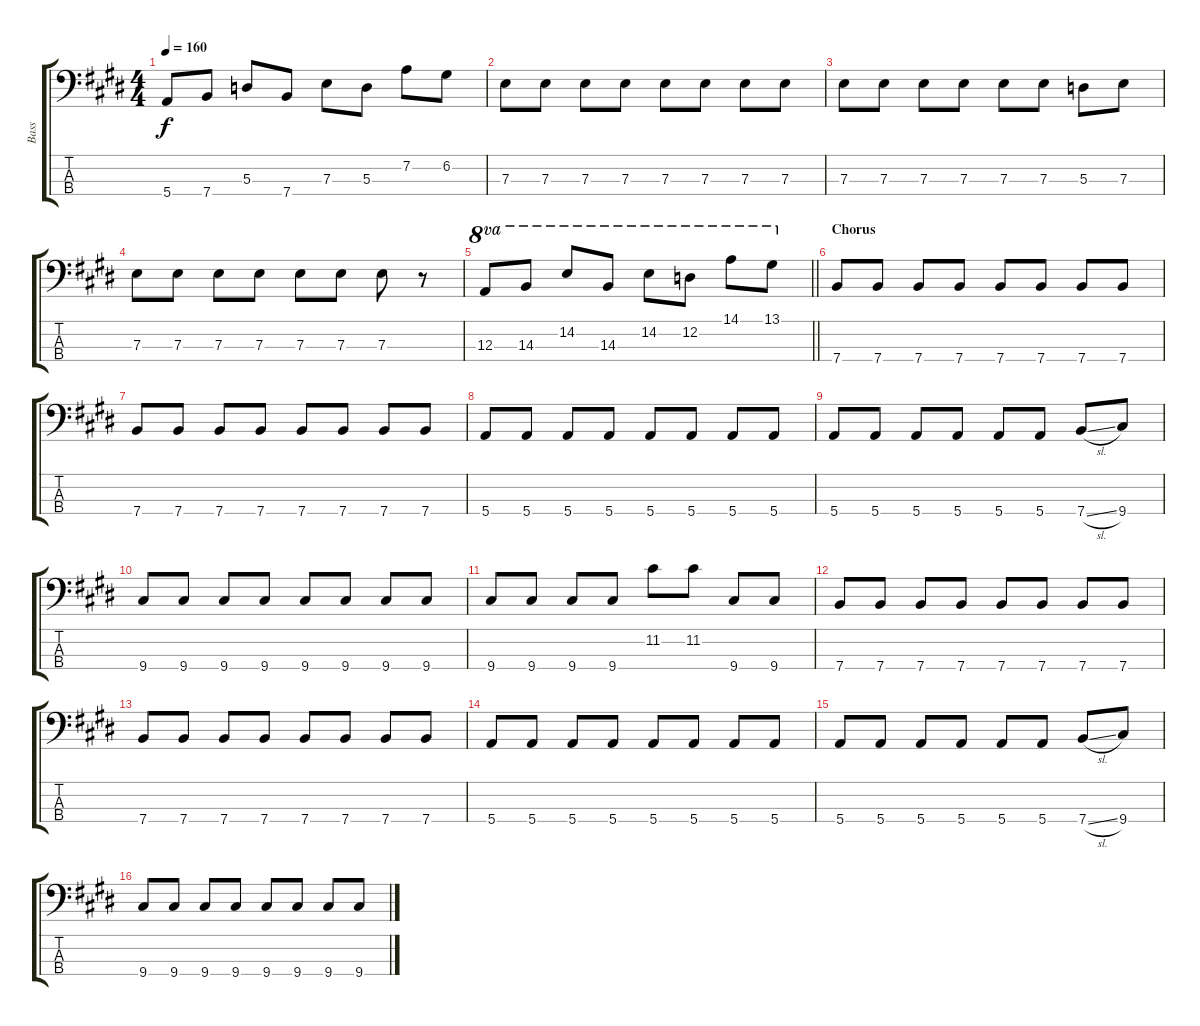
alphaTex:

\track ("Bass" "Bass") {instrument electricbassfinger}
\staff {score tabs}
\tuning (G2 D2 A1 E1) {hide}
\ts (4 4)
\tempo 160
\clef f4
\ks e
5.4.8{dy f} 7.4.8 5.3.8 7.4.8 7.3.8 5.3.8 7.2.8 6.2.8 |
7.3.8 7.3.8 7.3.8 7.3.8 7.3.8 7.3.8 7.3.8 7.3.8 |
7.3.8 7.3.8 7.3.8 7.3.8 7.3.8 7.3.8 5.3.8 7.3.8 |
7.3.8 7.3.8 7.3.8 7.3.8 7.3.8 7.3.8 7.3.8 r.8 |
\barLineRight lightlight
12.3.8{ot 8va} 14.3.8{ot 8va} 14.2.8{ot 8va} 14.3.8{ot 8va} 14.2.8{ot 8va} 12.2.8{ot 8va} 14.1.8{ot 8va} 13.1.8{ot 8va} |
\section ("" "Chorus")
7.4.8 7.4.8 7.4.8 7.4.8 7.4.8 7.4.8 7.4.8 7.4.8 |
7.4.8 7.4.8 7.4.8 7.4.8 7.4.8 7.4.8 7.4.8 7.4.8 |
5.4.8 5.4.8 5.4.8 5.4.8 5.4.8 5.4.8 5.4.8 5.4.8 |
5.4.8 5.4.8 5.4.8 5.4.8 5.4.8 5.4.8 7.4{sl}.8 9.4.8 |
9.4.8 9.4.8 9.4.8 9.4.8 9.4.8 9.4.8 9.4.8 9.4.8 |
9.4.8 9.4.8 9.4.8 9.4.8 11.2.8 11.2.8 9.4.8 9.4.8 |
7.4.8 7.4.8 7.4.8 7.4.8 7.4.8 7.4.8 7.4.8 7.4.8 |
7.4.8 7.4.8 7.4.8 7.4.8 7.4.8 7.4.8 7.4.8 7.4.8 |
5.4.8 5.4.8 5.4.8 5.4.8 5.4.8 5.4.8 5.4.8 5.4.8 |
5.4.8 5.4.8 5.4.8 5.4.8 5.4.8 5.4.8 7.4{sl}.8 9.4.8 |
9.4.8 9.4.8 9.4.8 9.4.8 9.4.8 9.4.8 9.4.8 9.4.8
